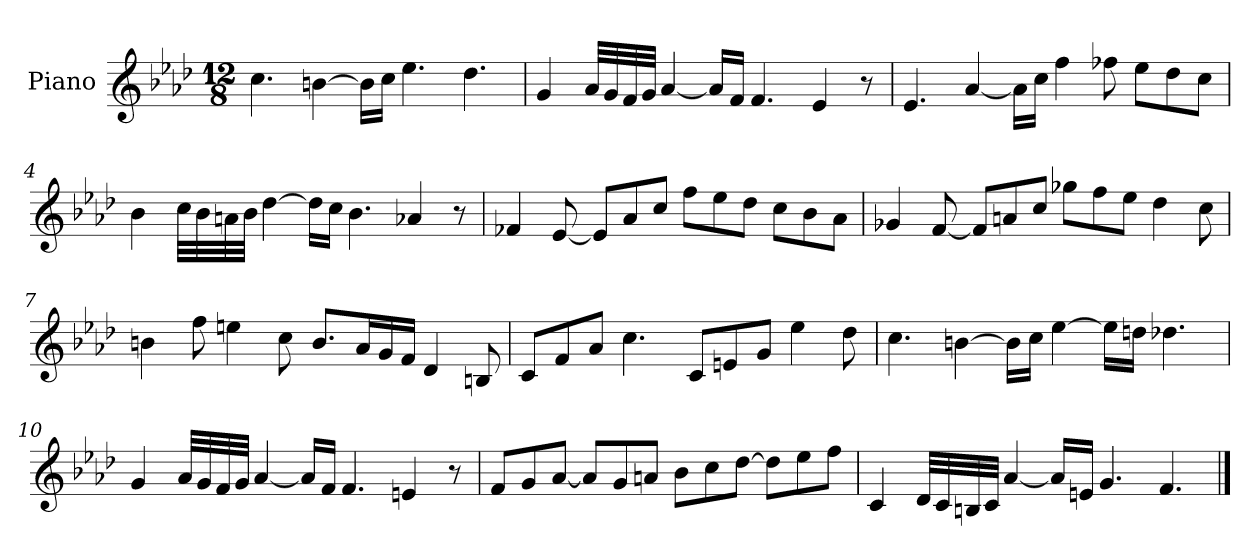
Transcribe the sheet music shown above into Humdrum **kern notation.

**kern
*part1
*staff1
*I"Piano
*I'Pno
*clefG2
*k[b-e-a-d-]
*f:
*M12/8
=1
4.cc\
[4bn\
16b\LL]
16cc\JJ
4.ee-\
4.dd-\
=2
4g/
32a-/LLL
32g/
32f/
32g/JJJ
[4a-/
16a-/LL]
16f/JJ
4.f/
4e-/
8r
=3
4.e-/
[4a-/
16a-\LL]
16cc\JJ
4ff\
8ff-X\
8ee-\L
8dd-\
8cc\J
=4
4b-\
32cc\LLL
32b-\
32an\
32b-\JJJ
[4dd-\
16dd-\LL]
16cc\JJ
4.b-\
4a-X/
8r
=5
4f-X/
[8e-/
8e-/L]
8a-/
8cc/J
8ff\L
8ee-\
8dd-\J
8cc\L
8b-\
8a-\J
=6
4g-X/
[8f/
8f/L]
8an/
8cc/J
8gg-X\L
8ff\
8ee-\J
4dd-\
8cc\
=7
4bn\
8ff\
4een\
8cc\
8.b/L
16a-/L
16g/
16f/JJ
4d-/
8Bn/
=8
8c/L
8f/
8a-/J
4.cc\
8c/L
8en/
8g/J
4ee-\
8dd-\
=9
4.cc\
[4bn\
16b\LL]
16cc\JJ
[4ee-\
16ee-\LL]
16ddn\JJ
4.dd-X\
=10
4g/
32a-/LLL
32g/
32f/
32g/JJJ
[4a-/
16a-/LL]
16f/JJ
4.f/
4en/
8r
=11
8f/L
8g/
[8a-/J
8a-/L]
8g/
8an/J
8b-\L
8cc\
[8dd-\J
8dd-\L]
8ee-\
8ff\J
=12
4c/
32d-/LLL
32c/
32Bn/
32c/JJJ
[4a-/
16a-/LL]
16en/JJ
4.g/
4.f/
==
*-
